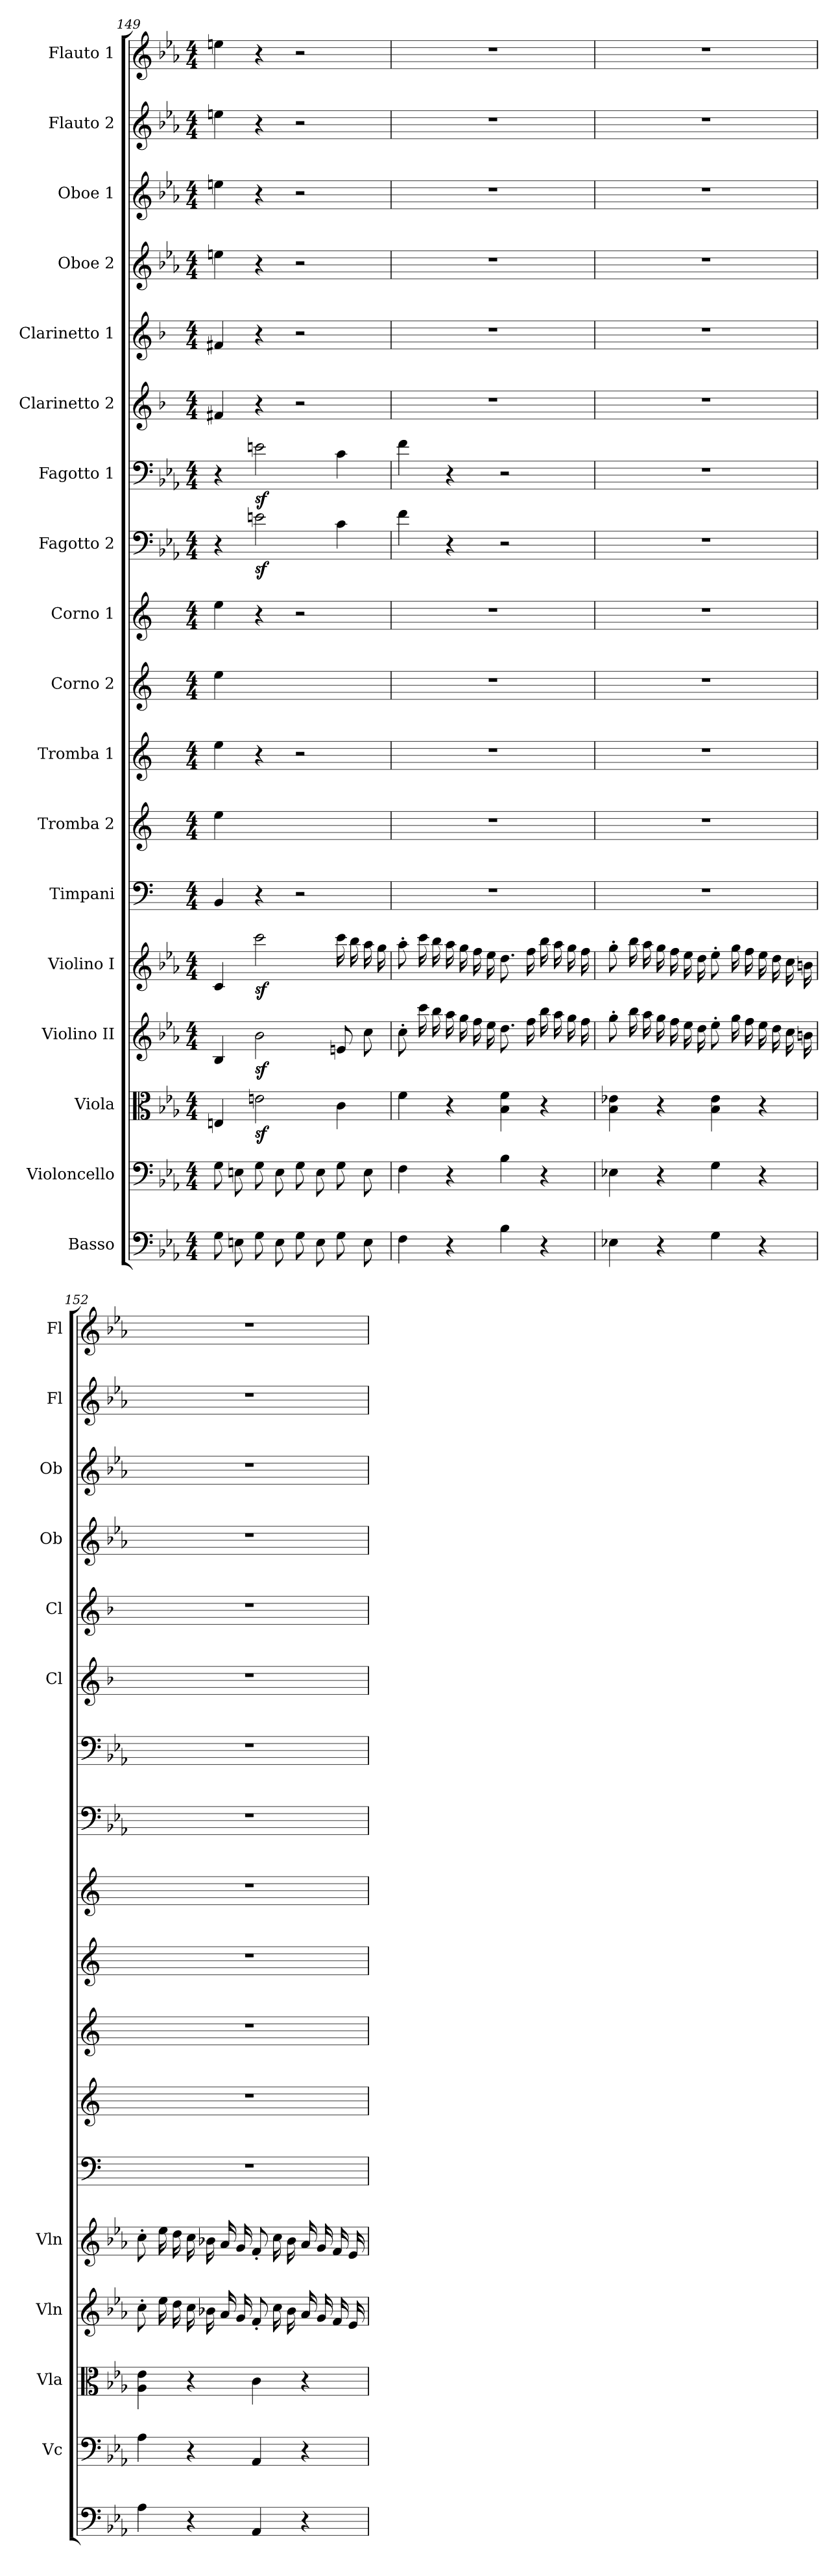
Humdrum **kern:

**kern	**kern	**kern	**dynam	**kern	**dynam	**kern	**dynam	**kern	**kern	**kern	**kern	**kern	**kern	**dynam	**kern	**dynam	**kern	**kern	**kern	**kern	**kern	**kern
*part18	*part17	*part16	*part16	*part15	*part15	*part14	*part14	*part13	*part12	*part11	*part10	*part9	*part8	*part8	*part7	*part7	*part6	*part5	*part4	*part3	*part2	*part1
*staff18	*staff17	*staff16	*staff16	*staff15	*staff15	*staff14	*staff14	*staff13	*staff12	*staff11	*staff10	*staff9	*staff8	*staff8	*staff7	*staff7	*staff6	*staff5	*staff4	*staff3	*staff2	*staff1
*I"Basso	*I"Violoncello	*I"Viola	*	*I"Violino II	*	*I"Violino I	*	*I"Timpani	*I"Tromba 2	*I"Tromba 1	*I"Corno 2	*I"Corno 1	*I"Fagotto 2	*	*I"Fagotto 1	*	*I"Clarinetto 2	*I"Clarinetto 1	*I"Oboe 2	*I"Oboe 1	*I"Flauto 2	*I"Flauto 1
*	*I'Vc	*I'Vla	*	*I'Vln	*	*I'Vln	*	*	*	*	*	*	*	*	*	*	*I'Cl	*I'Cl	*I'Ob	*I'Ob	*I'Fl	*I'Fl
*clefF4	*clefF4	*clefC3	*	*clefG2	*	*clefG2	*	*clefF4	*clefG2	*clefG2	*clefG2	*clefG2	*clefF4	*	*clefF4	*	*clefG2	*clefG2	*clefG2	*clefG2	*clefG2	*clefG2
*ITrd7c12	*	*	*	*	*	*	*	*	*ITrd-2c-3	*ITrd-2c-3	*ITrd5c9	*ITrd5c9	*	*	*	*	*ITrd1c2	*ITrd1c2	*	*	*	*
*k[b-e-a-]	*k[b-e-a-]	*k[b-e-a-]	*	*k[b-e-a-]	*	*k[b-e-a-]	*	*	*	*	*	*	*k[b-e-a-]	*	*k[b-e-a-]	*	*k[b-e-a-]	*k[b-e-a-]	*k[b-e-a-]	*k[b-e-a-]	*k[b-e-a-]	*k[b-e-a-]
*M4/4	*M4/4	*M4/4	*	*M4/4	*	*M4/4	*	*M4/4	*M4/4	*M4/4	*M4/4	*M4/4	*M4/4	*	*M4/4	*	*M4/4	*M4/4	*M4/4	*M4/4	*M4/4	*M4/4
=149	=149	=149	=149	=149	=149	=149	=149	=149	=149	=149	=149	=149	=149	=149	=149	=149	=149	=149	=149	=149	=149	=149
8GG	8G	4En	.	4B-	.	4c	.	4BB	4gg	4gg	4g	4g	4r	.	4r	.	4en	4en	4een	4een	4een	4een
8EEn	8En	.	.	.	.	.	.	.	.	.	.	.	.	.	.	.	.	.	.	.	.	.
8GG	8G	2en	sf	2b-	sf	2ccc	sf	4r	4ryy	4r	4ryy	4r	2en	sf	2en	sf	4r	4r	4r	4r	4r	4r
8EE	8E	.	.	.	.	.	.	.	.	.	.	.	.	.	.	.	.	.	.	.	.	.
8GG	8G	.	.	.	.	.	.	2r	2ryy	2r	2ryy	2r	.	.	.	.	2r	2r	2r	2r	2r	2r
8EE	8E	.	.	.	.	.	.	.	.	.	.	.	.	.	.	.	.	.	.	.	.	.
8GG	8G	4c	.	8en	.	16ccc	.	.	.	.	.	.	4c	.	4c	.	.	.	.	.	.	.
.	.	.	.	.	.	16bb-	.	.	.	.	.	.	.	.	.	.	.	.	.	.	.	.
8EE	8E	.	.	8cc	.	16aa-	.	.	.	.	.	.	.	.	.	.	.	.	.	.	.	.
.	.	.	.	.	.	16gg	.	.	.	.	.	.	.	.	.	.	.	.	.	.	.	.
=150	=150	=150	=150	=150	=150	=150	=150	=150	=150	=150	=150	=150	=150	=150	=150	=150	=150	=150	=150	=150	=150	=150
4FF	4F	4f	.	8cc'	.	8aa-'	.	1r	1r	1r	1r	1r	4f	.	4f	.	1r	1r	1r	1r	1r	1r
.	.	.	.	16ccc	.	16ccc	.	.	.	.	.	.	.	.	.	.	.	.	.	.	.	.
.	.	.	.	16bb-	.	16bb-	.	.	.	.	.	.	.	.	.	.	.	.	.	.	.	.
4r	4r	4r	.	16aa-	.	16aa-	.	.	.	.	.	.	4r	.	4r	.	.	.	.	.	.	.
.	.	.	.	16gg	.	16gg	.	.	.	.	.	.	.	.	.	.	.	.	.	.	.	.
.	.	.	.	16ff	.	16ff	.	.	.	.	.	.	.	.	.	.	.	.	.	.	.	.
.	.	.	.	16ee-	.	16ee-	.	.	.	.	.	.	.	.	.	.	.	.	.	.	.	.
4BB-	4B-	4B- 4f	.	8.dd	.	8.dd	.	.	.	.	.	.	2r	.	2r	.	.	.	.	.	.	.
.	.	.	.	16ff	.	16ff	.	.	.	.	.	.	.	.	.	.	.	.	.	.	.	.
4r	4r	4r	.	16bb-	.	16bb-	.	.	.	.	.	.	.	.	.	.	.	.	.	.	.	.
.	.	.	.	16aa-	.	16aa-	.	.	.	.	.	.	.	.	.	.	.	.	.	.	.	.
.	.	.	.	16gg	.	16gg	.	.	.	.	.	.	.	.	.	.	.	.	.	.	.	.
.	.	.	.	16ff	.	16ff	.	.	.	.	.	.	.	.	.	.	.	.	.	.	.	.
=151	=151	=151	=151	=151	=151	=151	=151	=151	=151	=151	=151	=151	=151	=151	=151	=151	=151	=151	=151	=151	=151	=151
4EE-X	4E-X	4B- 4e-X	.	8gg'	.	8gg'	.	1r	1r	1r	1r	1r	1r	.	1r	.	1r	1r	1r	1r	1r	1r
.	.	.	.	16bb-	.	16bb-	.	.	.	.	.	.	.	.	.	.	.	.	.	.	.	.
.	.	.	.	16aa-	.	16aa-	.	.	.	.	.	.	.	.	.	.	.	.	.	.	.	.
4r	4r	4r	.	16gg	.	16gg	.	.	.	.	.	.	.	.	.	.	.	.	.	.	.	.
.	.	.	.	16ff	.	16ff	.	.	.	.	.	.	.	.	.	.	.	.	.	.	.	.
.	.	.	.	16ee-	.	16ee-	.	.	.	.	.	.	.	.	.	.	.	.	.	.	.	.
.	.	.	.	16dd	.	16dd	.	.	.	.	.	.	.	.	.	.	.	.	.	.	.	.
4GG	4G	4B- 4e-	.	8ee-'	.	8ee-'	.	.	.	.	.	.	.	.	.	.	.	.	.	.	.	.
.	.	.	.	16gg	.	16gg	.	.	.	.	.	.	.	.	.	.	.	.	.	.	.	.
.	.	.	.	16ff	.	16ff	.	.	.	.	.	.	.	.	.	.	.	.	.	.	.	.
4r	4r	4r	.	16ee-	.	16ee-	.	.	.	.	.	.	.	.	.	.	.	.	.	.	.	.
.	.	.	.	16dd	.	16dd	.	.	.	.	.	.	.	.	.	.	.	.	.	.	.	.
.	.	.	.	16cc	.	16cc	.	.	.	.	.	.	.	.	.	.	.	.	.	.	.	.
.	.	.	.	16bn	.	16bn	.	.	.	.	.	.	.	.	.	.	.	.	.	.	.	.
=152	=152	=152	=152	=152	=152	=152	=152	=152	=152	=152	=152	=152	=152	=152	=152	=152	=152	=152	=152	=152	=152	=152
4AA-	4A-	4A- 4e-	.	8cc'	.	8cc'	.	1r	1r	1r	1r	1r	1r	.	1r	.	1r	1r	1r	1r	1r	1r
.	.	.	.	16ee-	.	16ee-	.	.	.	.	.	.	.	.	.	.	.	.	.	.	.	.
.	.	.	.	16dd	.	16dd	.	.	.	.	.	.	.	.	.	.	.	.	.	.	.	.
4r	4r	4r	.	16cc	.	16cc	.	.	.	.	.	.	.	.	.	.	.	.	.	.	.	.
.	.	.	.	16b-X	.	16b-X	.	.	.	.	.	.	.	.	.	.	.	.	.	.	.	.
.	.	.	.	16a-	.	16a-	.	.	.	.	.	.	.	.	.	.	.	.	.	.	.	.
.	.	.	.	16g	.	16g	.	.	.	.	.	.	.	.	.	.	.	.	.	.	.	.
4AAA-	4AA-	4c	.	8f'	.	8f'	.	.	.	.	.	.	.	.	.	.	.	.	.	.	.	.
.	.	.	.	16cc	.	16cc	.	.	.	.	.	.	.	.	.	.	.	.	.	.	.	.
.	.	.	.	16b-	.	16b-	.	.	.	.	.	.	.	.	.	.	.	.	.	.	.	.
4r	4r	4r	.	16a-	.	16a-	.	.	.	.	.	.	.	.	.	.	.	.	.	.	.	.
.	.	.	.	16g	.	16g	.	.	.	.	.	.	.	.	.	.	.	.	.	.	.	.
.	.	.	.	16f	.	16f	.	.	.	.	.	.	.	.	.	.	.	.	.	.	.	.
.	.	.	.	16e-	.	16e-	.	.	.	.	.	.	.	.	.	.	.	.	.	.	.	.
=	=	=	=	=	=	=	=	=	=	=	=	=	=	=	=	=	=	=	=	=	=	=
*-	*-	*-	*-	*-	*-	*-	*-	*-	*-	*-	*-	*-	*-	*-	*-	*-	*-	*-	*-	*-	*-	*-
